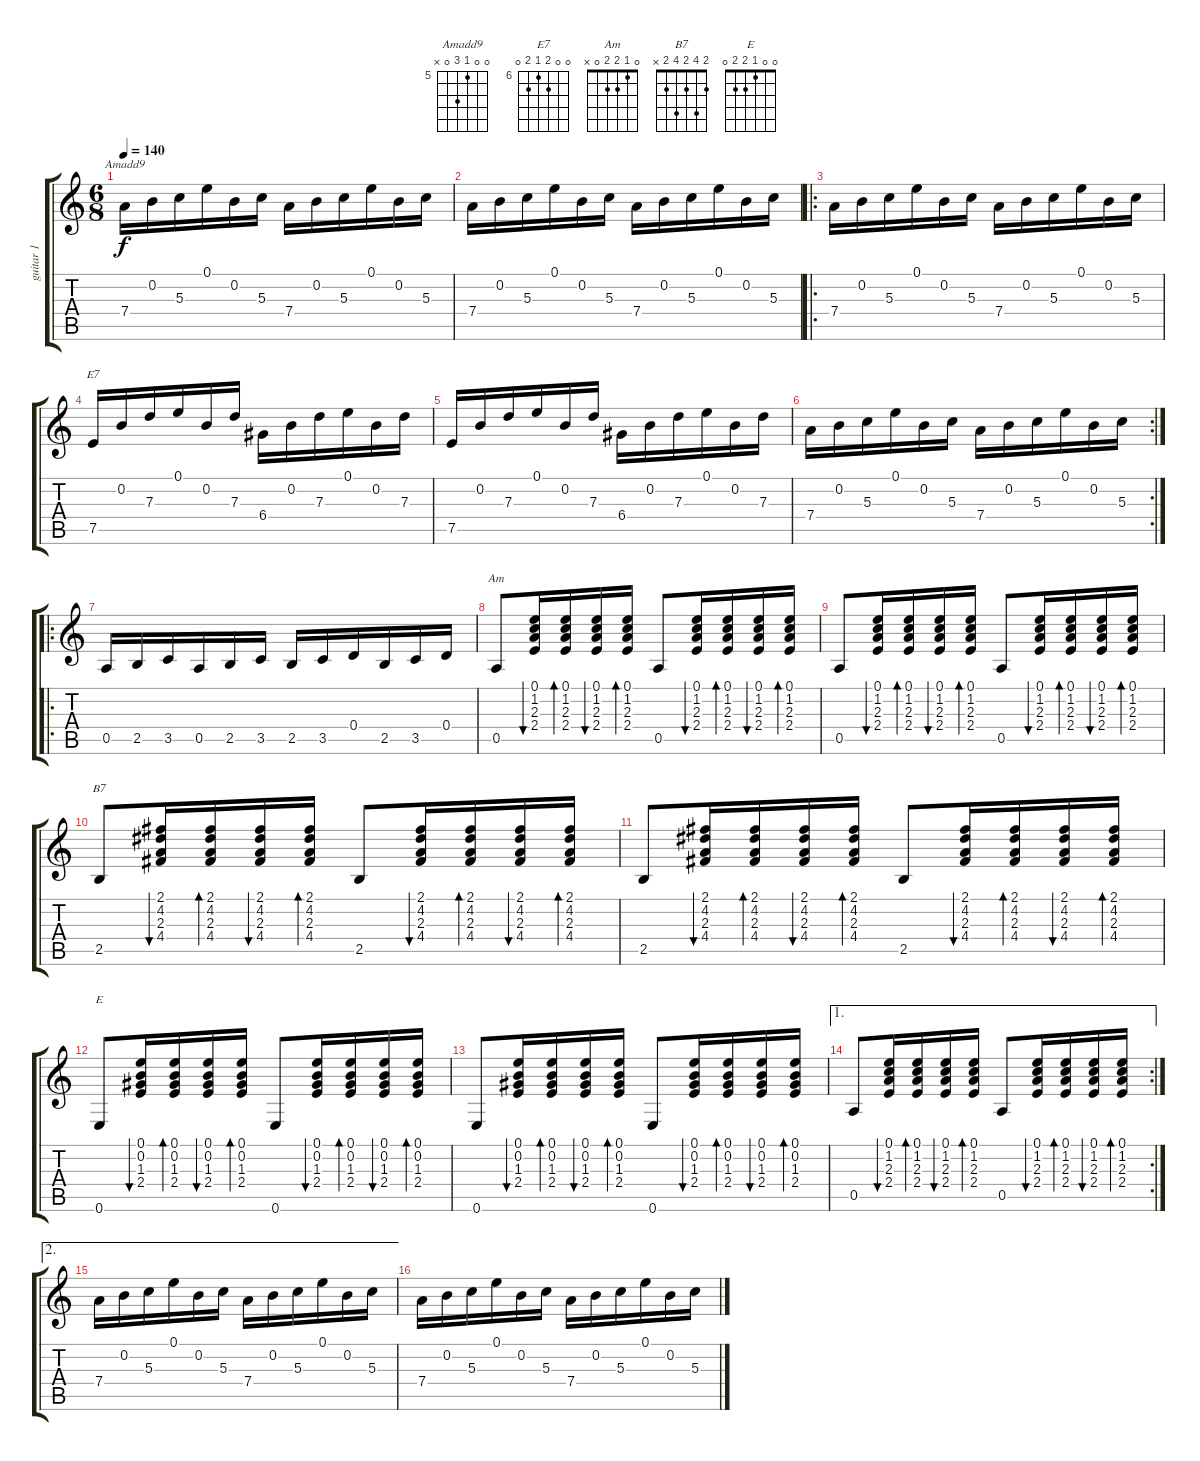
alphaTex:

\track ("guitar 1" "guitar 1") {instrument acousticguitarnylon}
\staff {score tabs}
\tuning (E4 B3 G3 D3 A2 E2) {hide}
\chord ("Amadd9" 0 0 5 7 0 x) {firstfret 5}
\chord ("E7" 0 0 7 6 7 0) {firstfret 6}
\chord ("Am" 0 1 2 2 0 x)
\chord ("B7" 2 4 2 4 2 x)
\chord ("E" 0 0 1 2 2 0)
\ts (6 8)
\tempo 140
\clef g2
\ks c
7.4.16{ch "Amadd9" dy f} 0.2.16 5.3.16 0.1.16 0.2.16 5.3.16 7.4.16 0.2.16 5.3.16 0.1.16 0.2.16 5.3.16 |
7.4.16 0.2.16 5.3.16 0.1.16 0.2.16 5.3.16 7.4.16 0.2.16 5.3.16 0.1.16 0.2.16 5.3.16 |
\ro
7.4.16 0.2.16 5.3.16 0.1.16 0.2.16 5.3.16 7.4.16 0.2.16 5.3.16 0.1.16 0.2.16 5.3.16 |
7.5.16{ch "E7"} 0.2.16 7.3.16 0.1.16 0.2.16 7.3.16 6.4.16 0.2.16 7.3.16 0.1.16 0.2.16 7.3.16 |
7.5.16 0.2.16 7.3.16 0.1.16 0.2.16 7.3.16 6.4.16 0.2.16 7.3.16 0.1.16 0.2.16 7.3.16 |
\rc 2
7.4.16 0.2.16 5.3.16 0.1.16 0.2.16 5.3.16 7.4.16 0.2.16 5.3.16 0.1.16 0.2.16 5.3.16 |
\ro
0.5.16{volume 16 balance 8} 2.5.16 3.5.16 0.5.16 2.5.16 3.5.16 2.5.16 3.5.16 0.4.16 2.5.16 3.5.16 0.4.16 |
0.5.8{ch "Am" volume 10} (0.1 1.2 2.3 2.4).16{bu 60} (0.1 1.2 2.3 2.4).16{bd 60} (0.1 1.2 2.3 2.4).16{bu 60} (0.1 1.2 2.3 2.4).16{bd 60} 0.5.8 (0.1 1.2 2.3 2.4).16{bu 60} (0.1 1.2 2.3 2.4).16{bd 60} (0.1 1.2 2.3 2.4).16{bu 60} (0.1 1.2 2.3 2.4).16{bd 60} |
0.5.8 (0.1 1.2 2.3 2.4).16{bu 60} (0.1 1.2 2.3 2.4).16{bd 60} (0.1 1.2 2.3 2.4).16{bu 60} (0.1 1.2 2.3 2.4).16{bd 60} 0.5.8 (0.1 1.2 2.3 2.4).16{bu 60} (0.1 1.2 2.3 2.4).16{bd 60} (0.1 1.2 2.3 2.4).16{bu 60} (0.1 1.2 2.3 2.4).16{bd 60} |
2.5.8{ch "B7"} (2.1 4.2 2.3 4.4).16{bu 60} (2.1 4.2 2.3 4.4).16{bd 60} (2.1 4.2 2.3 4.4).16{bu 60} (2.1 4.2 2.3 4.4).16{bd 60} 2.5.8 (2.1 4.2 2.3 4.4).16{bu 60} (2.1 4.2 2.3 4.4).16{bd 60} (2.1 4.2 2.3 4.4).16{bu 60} (2.1 4.2 2.3 4.4).16{bd 60} |
2.5.8 (2.1 4.2 2.3 4.4).16{bu 60} (2.1 4.2 2.3 4.4).16{bd 60} (2.1 4.2 2.3 4.4).16{bu 60} (2.1 4.2 2.3 4.4).16{bd 60} 2.5.8 (2.1 4.2 2.3 4.4).16{bu 60} (2.1 4.2 2.3 4.4).16{bd 60} (2.1 4.2 2.3 4.4).16{bu 60} (2.1 4.2 2.3 4.4).16{bd 60} |
0.6.8{ch "E"} (0.1 0.2 1.3 2.4).16{bu 60} (0.1 0.2 1.3 2.4).16{bd 60} (0.1 0.2 1.3 2.4).16{bu 60} (0.1 0.2 1.3 2.4).16{bd 60} 0.6.8 (0.1 0.2 1.3 2.4).16{bu 60} (0.1 0.2 1.3 2.4).16{bd 60} (0.1 0.2 1.3 2.4).16{bu 60} (0.1 0.2 1.3 2.4).16{bd 60} |
0.6.8 (0.1 0.2 1.3 2.4).16{bu 60} (0.1 0.2 1.3 2.4).16{bd 60} (0.1 0.2 1.3 2.4).16{bu 60} (0.1 0.2 1.3 2.4).16{bd 60} 0.6.8 (0.1 0.2 1.3 2.4).16{bu 60} (0.1 0.2 1.3 2.4).16{bd 60} (0.1 0.2 1.3 2.4).16{bu 60} (0.1 0.2 1.3 2.4).16{bd 60} |
\ae 1
\rc 2
0.5.8 (0.1 1.2 2.3 2.4).16{bu 60} (0.1 1.2 2.3 2.4).16{bd 60} (0.1 1.2 2.3 2.4).16{bu 60} (0.1 1.2 2.3 2.4).16{bd 60} 0.5.8 (0.1 1.2 2.3 2.4).16{bu 60} (0.1 1.2 2.3 2.4).16{bd 60} (0.1 1.2 2.3 2.4).16{bu 60} (0.1 1.2 2.3 2.4).16{bd 60} |
\ae 2
7.4.16 0.2.16 5.3.16 0.1.16 0.2.16 5.3.16 7.4.16 0.2.16 5.3.16 0.1.16 0.2.16 5.3.16 |
7.4.16 0.2.16 5.3.16 0.1.16 0.2.16 5.3.16 7.4.16 0.2.16 5.3.16 0.1.16 0.2.16 5.3.16
